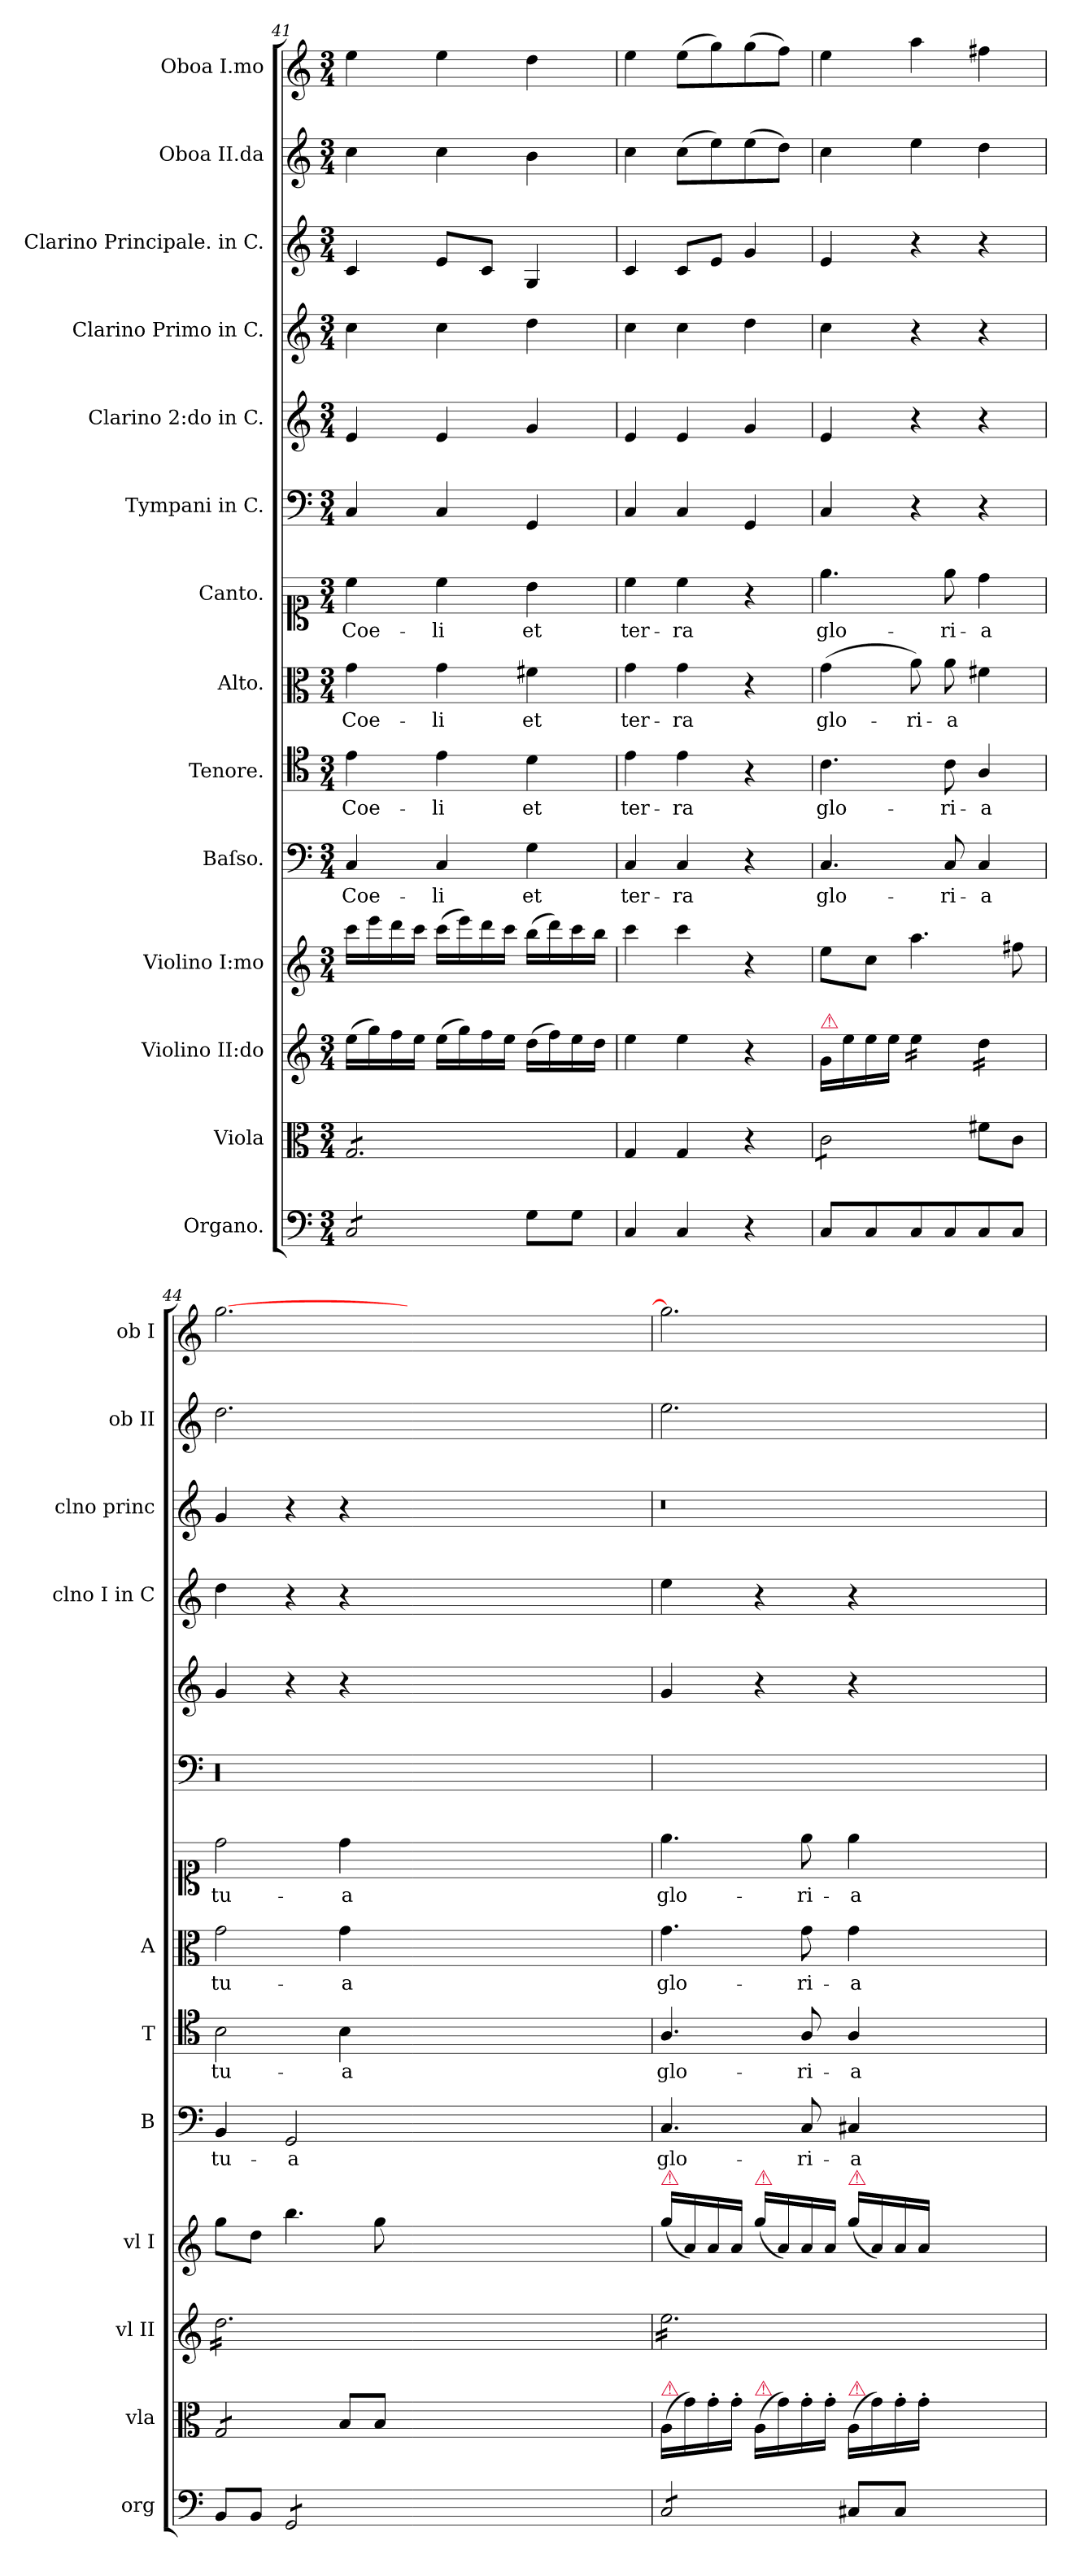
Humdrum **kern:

**kern	**dynam	**kern	**dynam	**kern	**kern	**kern	**text	**kern	**text	**kern	**text	**kern	**text	**kern	**kern	**dynam	**kern	**kern	**dynam	**kern	**dynam	**kern	**dynam
*part14	*part14	*part13	*part13	*part12	*part11	*part10	*part10	*part9	*part9	*part8	*part8	*part7	*part7	*part6	*part5	*part5	*part4	*part3	*part3	*part2	*part2	*part1	*part1
*staff14	*staff14	*staff13	*staff13	*staff12	*staff11	*staff10	*staff10	*staff9	*staff9	*staff8	*staff8	*staff7	*staff7	*staff6	*staff5	*staff5	*staff4	*staff3	*staff3	*staff2	*staff2	*staff1	*staff1
*I"Organo.	*	*I"Viola	*	*I"Violino II:do	*I"Violino I:mo	*I"Baſso.	*	*I"Tenore.	*	*I"Alto.	*	*I"Canto.	*	*I"Tympani in C.	*I"Clarino 2:do in C.	*	*I"Clarino Primo in C.	*I"Clarino Principale. in C.	*	*I"Oboa II.da	*	*I"Oboa I.mo	*
*I'org	*	*I'vla	*	*I'vl II	*I'vl I	*I'B	*	*I'T	*	*I'A	*	*	*	*	*	*	*I'clno I in C	*I'clno princ	*	*I'ob II	*	*I'ob I	*
*clefF4	*	*clefC3	*	*clefG2	*clefG2	*clefF4	*	*clefC4	*	*clefC3	*	*clefC1	*	*clefF4	*clefG2	*	*clefG2	*clefG2	*	*clefG2	*	*clefG2	*
*k[]	*	*k[]	*	*k[]	*k[]	*k[]	*	*k[]	*	*k[]	*	*k[]	*	*k[]	*k[]	*	*k[]	*k[]	*	*k[]	*	*k[]	*
*M3/4	*	*M3/4	*	*M3/4	*M3/4	*M3/4	*	*M3/4	*	*M3/4	*	*M3/4	*	*M3/4	*M3/4	*	*M3/4	*M3/4	*	*M3/4	*	*M3/4	*
=41	=41	=41	=41	=41	=41	=41	=41	=41	=41	=41	=41	=41	=41	=41	=41	=41	=41	=41	=41	=41	=41	=41	=41
!LO:TX:a:i:t=T&colon;	!	!	!	!	!	!	!	!	!	!	!	!	!	!	!	!	!	!	!	!	!	!	!
!	!LO:DY:b	!	!LO:DY:b:rj	!	!	!	!	!	!	!	!	!	!	!	!	!LO:DY:a	!	!	!LO:DY:b:rj	!	!LO:DY:b	!	!LO:DY:a
*tremolo	*	*	*	*	*	*	*	*	*	*	*	*	*	*	*	*	*	*	*	*	*	*	*
*	*	*tremolo	*	*	*	*	*	*	*	*	*	*	*	*	*	*	*	*	*	*	*	*	*
8C/L	for&colon;	8G/L	fo	(>16ee\LL	16ccc\LL	4C/	Coe-	4e\	Coe-	4g\	Coe-	4cc\	Coe-	4C/	4e/	fo&colon;	4cc\	4c/	fo	4cc\	for	4ee\	for
.	.	.	.	16gg\)	16eee\	.	.	.	.	.	.	.	.	.	.	.	.	.	.	.	.	.	.
8C/	.	8G/	.	16ff\	16ddd\	.	.	.	.	.	.	.	.	.	.	.	.	.	.	.	.	.	.
.	.	.	.	16ee\JJ	16ccc\JJ	.	.	.	.	.	.	.	.	.	.	.	.	.	.	.	.	.	.
8C/	.	8G/	.	(>16ee\LL	(>16ccc\LL	4C/	-li	4e\	-li	4g\	-li	4cc\	-li	4C/	4e/	.	4cc\	8e/L	.	4cc\	.	4ee\	.
.	.	.	.	16gg\)	16eee\)	.	.	.	.	.	.	.	.	.	.	.	.	.	.	.	.	.	.
8C/J	.	8G/	.	16ff\	16ddd\	.	.	.	.	.	.	.	.	.	.	.	.	8c/J	.	.	.	.	.
*Xtremolo	*	*	*	*	*	*	*	*	*	*	*	*	*	*	*	*	*	*	*	*	*	*	*
.	.	.	.	16ee\JJ	16ccc\JJ	.	.	.	.	.	.	.	.	.	.	.	.	.	.	.	.	.	.
8G\L	.	8G/	.	(>16dd\LL	(>16bb\LL	4G\	et	4d\	et	4f#X\	et	4b\	et	4GG/	4g/	.	4dd\	4G/	.	4b\	.	4dd\	.
.	.	.	.	16ff\)	16ddd\)	.	.	.	.	.	.	.	.	.	.	.	.	.	.	.	.	.	.
8G\J	.	8G/J	.	16ee\	16ccc\	.	.	.	.	.	.	.	.	.	.	.	.	.	.	.	.	.	.
*	*	*Xtremolo	*	*	*	*	*	*	*	*	*	*	*	*	*	*	*	*	*	*	*	*	*
.	.	.	.	16dd\JJ	16bb\JJ	.	.	.	.	.	.	.	.	.	.	.	.	.	.	.	.	.	.
=42	=42	=42	=42	=42	=42	=42	=42	=42	=42	=42	=42	=42	=42	=42	=42	=42	=42	=42	=42	=42	=42	=42	=42
4C/	.	4G/	.	4ee\	4ccc\	4C/	ter-	4e\	ter-	4g\	ter-	4cc\	ter-	4C/	4e/	.	4cc\	4c/	.	4cc\	.	4ee\	.
4C/	.	4G/	.	4ee\	4ccc\	4C/	-ra	4e\	-ra	4g\	-ra	4cc\	-ra	4C/	4e/	.	4cc\	8c/L	.	(>8cc\L	.	(>8ee\L	.
.	.	.	.	.	.	.	.	.	.	.	.	.	.	.	.	.	.	8e/J	.	8ee\)	.	8gg\)	.
4r	.	4r	.	4r	4r	4r	.	4r	.	4r	.	4r	.	4GG/	4g/	.	4dd\	4g/	.	(>8ee\	.	(>8gg\	.
.	.	.	.	.	.	.	.	.	.	.	.	.	.	.	.	.	.	.	.	8dd\J)	.	8ff\J)	.
=43	=43	=43	=43	=43	=43	=43	=43	=43	=43	=43	=43	=43	=43	=43	=43	=43	=43	=43	=43	=43	=43	=43	=43
!	!	!	!	!LO:TX:a:color=crimson:t=⚠	!	!	!	!	!	!	!	!	!	!	!	!	!	!	!	!	!	!	!
*	*	*tremolo	*	*	*	*	*	*	*	*	*	*	*	*	*	*	*	*	*	*	*	*	*
8C/L	.	8c\L	.	16g/LL	8ee\L	4.C/	glo-	4.c\	glo-	(>4g\	glo-	4.ee\	glo-	4C/	4e/	.	4cc\	4e/	.	4cc\	.	4ee\	.
.	.	.	.	16ee\	.	.	.	.	.	.	.	.	.	.	.	.	.	.	.	.	.	.	.
8C/	.	8c\	.	16ee\	8cc\J	.	.	.	.	.	.	.	.	.	.	.	.	.	.	.	.	.	.
.	.	.	.	16ee\JJ	.	.	.	.	.	.	.	.	.	.	.	.	.	.	.	.	.	.	.
*	*	*	*	*tremolo	*	*	*	*	*	*	*	*	*	*	*	*	*	*	*	*	*	*	*
8C/	.	8c\	.	16ee\LL	4.aa\	.	.	.	.	8a\)	-ri-	.	.	4r	4r	.	4r	4r	.	4ee\	.	4aa\	.
.	.	.	.	16ee\	.	.	.	.	.	.	.	.	.	.	.	.	.	.	.	.	.	.	.
8C/	.	8c\J	.	16ee\	.	8C/	-ri-	8c\	-ri-	8a\	-a	8ee\	-ri-	.	.	.	.	.	.	.	.	.	.
*	*	*Xtremolo	*	*	*	*	*	*	*	*	*	*	*	*	*	*	*	*	*	*	*	*	*
.	.	.	.	16ee\JJ	.	.	.	.	.	.	.	.	.	.	.	.	.	.	.	.	.	.	.
8C/	.	8f#X\L	.	16dd\LL	.	4C/	-a	4A/	-a	4f#X\	.	4dd\	-a	4r	4r	.	4r	4r	.	4dd\	.	4ff#X\	.
.	.	.	.	16dd\	.	.	.	.	.	.	.	.	.	.	.	.	.	.	.	.	.	.	.
8C/J	.	8c\J	.	16dd\	8ff#X\	.	.	.	.	.	.	.	.	.	.	.	.	.	.	.	.	.	.
.	.	.	.	16dd\JJ	.	.	.	.	.	.	.	.	.	.	.	.	.	.	.	.	.	.	.
=44	=44	=44	=44	=44	=44	=44	=44	=44	=44	=44	=44	=44	=44	=44	=44	=44	=44	=44	=44	=44	=44	=44	=44
!	!	!	!	!	!	!	!	!	!	!	!	!	!	!LO:N:vis=00	!	!	!	!	!	!	!	!	!
*	*	*tremolo	*	*	*	*	*	*	*	*	*	*	*	*	*	*	*	*	*	*	*	*	*
8BB/L	.	8G/L	.	16dd\LL	8gg\L	4BB/	tu-	2B\	tu-	2g\	tu-	2dd\	tu-	0.r	4g/	.	4dd\	4g/	.	2.dd\	.	[2.gg\	.
.	.	.	.	16dd\	.	.	.	.	.	.	.	.	.	.	.	.	.	.	.	.	.	.	.
8BB/J	.	8G/	.	16dd\	8dd\J	.	.	.	.	.	.	.	.	.	.	.	.	.	.	.	.	.	.
.	.	.	.	16dd\	.	.	.	.	.	.	.	.	.	.	.	.	.	.	.	.	.	.	.
*tremolo	*	*	*	*	*	*	*	*	*	*	*	*	*	*	*	*	*	*	*	*	*	*	*
8GG/L	.	8G/	.	16dd\	4.bb\	2GG/	-a	.	.	.	.	.	.	.	4r	.	4r	4r	.	.	.	.	.
.	.	.	.	16dd\	.	.	.	.	.	.	.	.	.	.	.	.	.	.	.	.	.	.	.
8GG/	.	8G/J	.	16dd\	.	.	.	.	.	.	.	.	.	.	.	.	.	.	.	.	.	.	.
*	*	*Xtremolo	*	*	*	*	*	*	*	*	*	*	*	*	*	*	*	*	*	*	*	*	*
.	.	.	.	16dd\	.	.	.	.	.	.	.	.	.	.	.	.	.	.	.	.	.	.	.
8GG/	.	8B/L	.	16dd\	.	.	.	4B\	-a	4g\	-a	4dd\	-a	.	4r	.	4r	4r	.	.	.	.	.
.	.	.	.	16dd\	.	.	.	.	.	.	.	.	.	.	.	.	.	.	.	.	.	.	.
8GG/J	.	8B/J	.	16dd\	8gg\	.	.	.	.	.	.	.	.	.	.	.	.	.	.	.	.	.	.
.	.	.	.	16dd\JJ	.	.	.	.	.	.	.	.	.	.	.	.	.	.	.	.	.	.	.
0ryy	.	0ryy	.	0ryy	0ryy	0ryy	.	0ryy	.	0ryy	.	0ryy	.	.	0ryy	.	0ryy	0ryy	.	0ryy	.	0ryy	.
4ryy	.	4ryy	.	4ryy	4ryy	4ryy	.	4ryy	.	4ryy	.	4ryy	.	.	4ryy	.	4ryy	4ryy	.	4ryy	.	4ryy	.
=45	=45	=45	=45	=45	=45	=45	=45	=45	=45	=45	=45	=45	=45	=45	=45	=45	=45	=45	=45	=45	=45	=45	=45
!	!	!	!	!	!LO:TX:a:color=crimson:t=⚠	!	!	!	!	!	!	!	!	!	!	!	!	!	!	!	!	!	!
!	!	!LO:TX:a:color=crimson:t=⚠	!	!	!	!	!	!	!	!	!	!	!	!	!	!	!	!	!	!	!	!	!
!	!	!	!	!	!	!	!	!	!	!	!LO:LY:i	!	!LO:LY:i	!	!	!	!	!LO:N:vis=0	!	!	!	!	!
8C/L	.	(>16A/LL	.	16ee\LL	(>16gg\LL	4.C/	glo-	4.A/	glo-	4.g\	glo-	4.ee\	glo-	1.ryy	4g/	.	4ee\	1.r	.	2.ee\	.	2.gg\]	.
.	.	16g\)	.	16ee\	16a/)	.	.	.	.	.	.	.	.	.	.	.	.	.	.	.	.	.	.
8C/	.	16g'>\	.	16ee\	16a/	.	.	.	.	.	.	.	.	.	.	.	.	.	.	.	.	.	.
.	.	16g'>\JJ	.	16ee\	16a/JJ	.	.	.	.	.	.	.	.	.	.	.	.	.	.	.	.	.	.
!	!	!	!	!	!LO:TX:a:color=crimson:t=⚠	!	!	!	!	!	!	!	!	!	!	!	!	!	!	!	!	!	!
!	!	!LO:TX:a:color=crimson:t=⚠	!	!	!	!	!	!	!	!	!	!	!	!	!	!	!	!	!	!	!	!	!
8C/	.	(>16A/LL	.	16ee\	(>16gg\LL	.	.	.	.	.	.	.	.	.	4r	.	4r	.	.	.	.	.	.
.	.	16g\)	.	16ee\	16a/)	.	.	.	.	.	.	.	.	.	.	.	.	.	.	.	.	.	.
!	!	!	!	!	!	!	!	!	!	!	!LO:LY:i	!	!LO:LY:i	!	!	!	!	!	!	!	!	!	!
8C/J	.	16g'>\	.	16ee\	16a/	8C/	-ri-	8A/	-ri-	8g\	-ri-	8ee\	-ri-	.	.	.	.	.	.	.	.	.	.
*Xtremolo	*	*	*	*	*	*	*	*	*	*	*	*	*	*	*	*	*	*	*	*	*	*	*
.	.	16g'>\JJ	.	16ee\	16a/JJ	.	.	.	.	.	.	.	.	.	.	.	.	.	.	.	.	.	.
!	!	!	!	!	!LO:TX:a:color=crimson:t=⚠	!	!	!	!	!	!	!	!	!	!	!	!	!	!	!	!	!	!
!	!	!LO:TX:a:color=crimson:t=⚠	!	!	!	!	!	!	!	!	!	!	!	!	!	!	!	!	!	!	!	!	!
!	!	!	!	!	!	!	!	!	!	!	!LO:LY:i	!	!LO:LY:i	!	!	!	!	!	!	!	!	!	!
8C#X/L	.	(>16A/LL	.	16ee\	(>16gg\LL	4C#X/	-a	4A/	-a	4g\	-a	4ee\	-a	.	4r	.	4r	.	.	.	.	.	.
.	.	16g\)	.	16ee\	16a/)	.	.	.	.	.	.	.	.	.	.	.	.	.	.	.	.	.	.
8C#/J	.	16g'>\	.	16ee\	16a/	.	.	.	.	.	.	.	.	.	.	.	.	.	.	.	.	.	.
.	.	16g'>\JJ	.	16ee\JJ	16a/JJ	.	.	.	.	.	.	.	.	.	.	.	.	.	.	.	.	.	.
*	*	*	*	*Xtremolo	*	*	*	*	*	*	*	*	*	*	*	*	*	*	*	*	*	*	*
2.ryy	.	2.ryy	.	2.ryy	2.ryy	2.ryy	.	2.ryy	.	2.ryy	.	2.ryy	.	.	2.ryy	.	2.ryy	.	.	2.ryy	.	2.ryy	.
=	=	=	=	=	=	=	=	=	=	=	=	=	=	=	=	=	=	=	=	=	=	=	=
*-	*-	*-	*-	*-	*-	*-	*-	*-	*-	*-	*-	*-	*-	*-	*-	*-	*-	*-	*-	*-	*-	*-	*-
